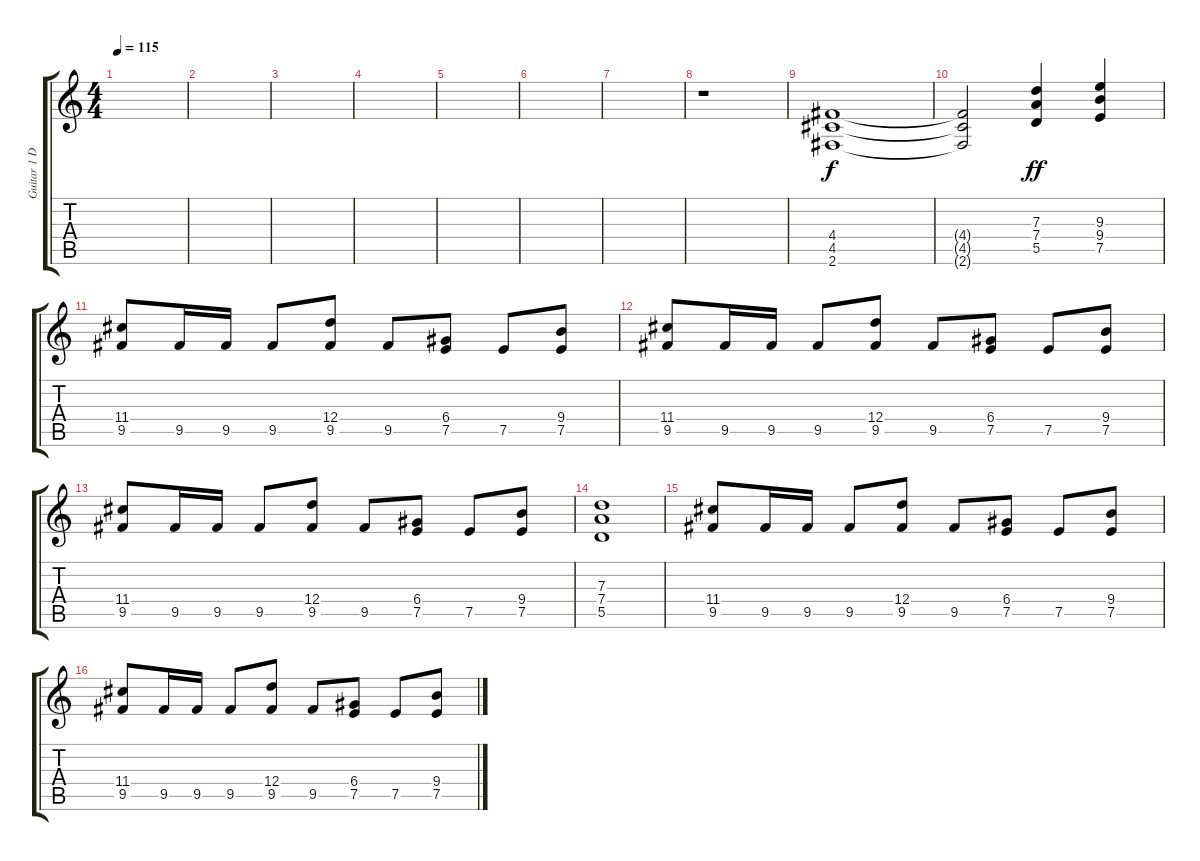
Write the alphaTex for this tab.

\track ("Guitar 1 Distorted" "Guitar 1 D") {instrument distortionguitar}
\staff {score tabs}
\tuning (E4 B3 G3 D3 A2 E2) {hide}
\ts (4 4)
\tempo 115
\clef g2
\ks c
|
|
|
|
|
|
|
r.1 |
(4.4 4.5 2.6).1 |
(4.4{t} 4.5{t} 2.6{t}).2{dy f} (7.3 7.4 5.5).4{dy ff} (9.3 9.4 7.5).4 |
(11.4 9.5).8 9.5.16 9.5.16 9.5.8 (12.4 9.5).8 9.5.8 (6.4 7.5).8 7.5.8 (9.4 7.5).8 |
(11.4 9.5).8 9.5.16 9.5.16 9.5.8 (12.4 9.5).8 9.5.8 (6.4 7.5).8 7.5.8 (9.4 7.5).8 |
(11.4 9.5).8 9.5.16 9.5.16 9.5.8 (12.4 9.5).8 9.5.8 (6.4 7.5).8 7.5.8 (9.4 7.5).8 |
(7.3 7.4 5.5).1 |
(11.4 9.5).8 9.5.16 9.5.16 9.5.8 (12.4 9.5).8 9.5.8 (6.4 7.5).8 7.5.8 (9.4 7.5).8 |
(11.4 9.5).8 9.5.16 9.5.16 9.5.8 (12.4 9.5).8 9.5.8 (6.4 7.5).8 7.5.8 (9.4 7.5).8
